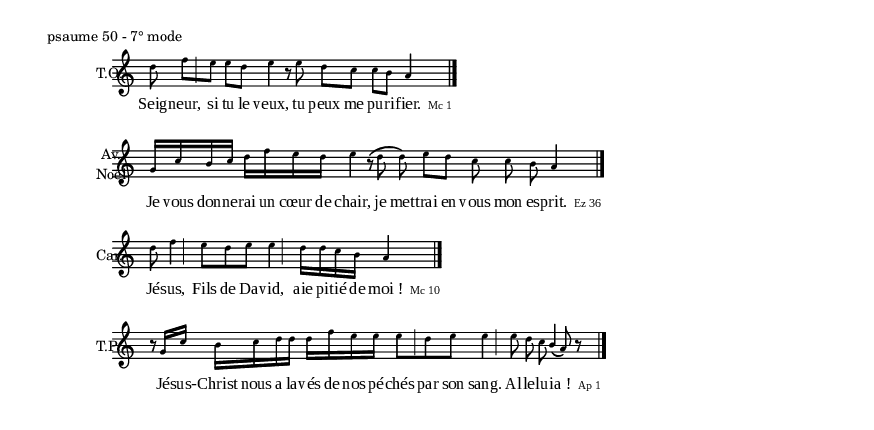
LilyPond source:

\version "2.12.0"
\include "definitions.ly"

\markup { psaume 50 - 7° mode}



\relative c'' { 
	\new Staff {
		\cadenzaOn
		\set Staff.instrumentName = \markup{ \center-column { T.O. } }
		d8
		f[ \cesure \pespace e]
		e[ d]
		e4
		\pespace
		r8 e
		d[ c]
		c[ b]
		a4
		\endBar
	}	\addlyrics {
		Seig -- neur, si tu le veux, tu peux me pu -- ri -- fier.
		\markup { \citation #"Mc 1"}
	}
}
\relative c'' { 
	\new Staff {
		\cadenzaOn
		\set Staff.instrumentName = \markup{ \center-column { Av. Noël } }
		g16[ c b c]
		d[ f e d]
		e4
		\pespace
		\times 2/3 { r8\( d d\) }
		e[ d]
		\times 2/3 { c c b }
		a4
		\endBar
	}	\addlyrics {
		Je vous don --  ne -- rai un cœur de chair, je met -- trai en vous mon es -- prit.
		\markup { \citation #"Ez 36"}
	}
}
\relative c'' { 
	\new Staff {
		\cadenzaOn
		\set Staff.instrumentName = \markup{ \center-column { Car. } }
		d8 f4 \cesure \pespace
		\times 2/3 { e8[ d e] }
		e4 \cesure \pespace
		d16[ d c b]
		a4
		\endBar
	}	\addlyrics {
		Jé -- sus, Fils de Da -- vid, aie pi -- tié de "moi !"
		\markup { \citation #"Mc 10"}
	}
}
\relative c'' { 
	\new Staff {
		\cadenzaOn
		\set Staff.instrumentName = \markup{ \center-column { T.P. } }
		r8 g16[ c]
		b[ c d d]
		d[ f e e]
		\times 2/3 { e8[ \cesure d e] }
		e4
		\cesureall
		\pespace \times 2/3 { e8 d c }
		\stemUp b4\( a8\) r
		\endBar
	}	\addlyrics {
		Jé -- sus- -- Christ nous a la -- vés de nos pé -- chés par son sang. Al -- le -- lu -- "ia !" _
		\markup { \citation #"Ap 1"}
	}
}
